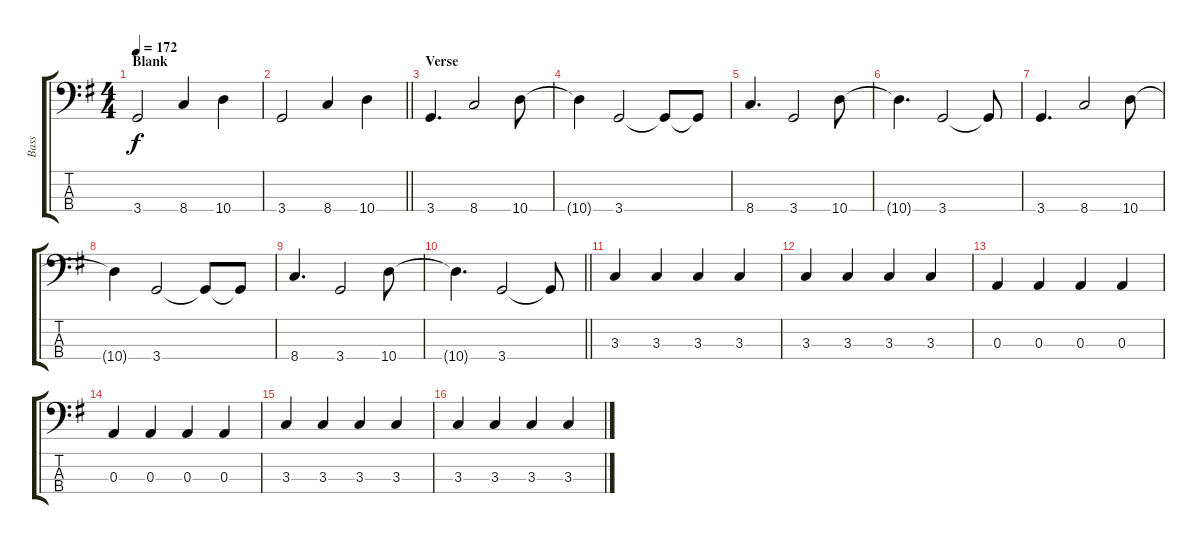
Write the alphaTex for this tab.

\track ("Bass" "Bass") {instrument electricbassfinger}
\staff {score tabs}
\tuning (G2 D2 A1 E1) {hide}
\ts (4 4)
\section ("" "Blank")
\tempo 172
\clef f4
\ks g
3.4.2{dy f} 8.4.4 10.4.4 |
\barLineRight lightlight
3.4.2 8.4.4 10.4.4 |
\section ("" "Verse")
3.4.4{d} 8.4.2 10.4.8 |
10.4{t}.4 3.4.2 3.4{t}.8 3.4{t}.8 |
8.4.4{d} 3.4.2 10.4.8 |
10.4{t}.4{d} 3.4.2 3.4{t}.8 |
3.4.4{d} 8.4.2 10.4.8 |
10.4{t}.4 3.4.2 3.4{t}.8 3.4{t}.8 |
8.4.4{d} 3.4.2 10.4.8 |
\barLineRight lightlight
10.4{t}.4{d} 3.4.2 3.4{t}.8 |
3.3.4 3.3.4 3.3.4 3.3.4 |
3.3.4 3.3.4 3.3.4 3.3.4 |
0.3.4 0.3.4 0.3.4 0.3.4 |
0.3.4 0.3.4 0.3.4 0.3.4 |
3.3.4 3.3.4 3.3.4 3.3.4 |
3.3.4 3.3.4 3.3.4 3.3.4
